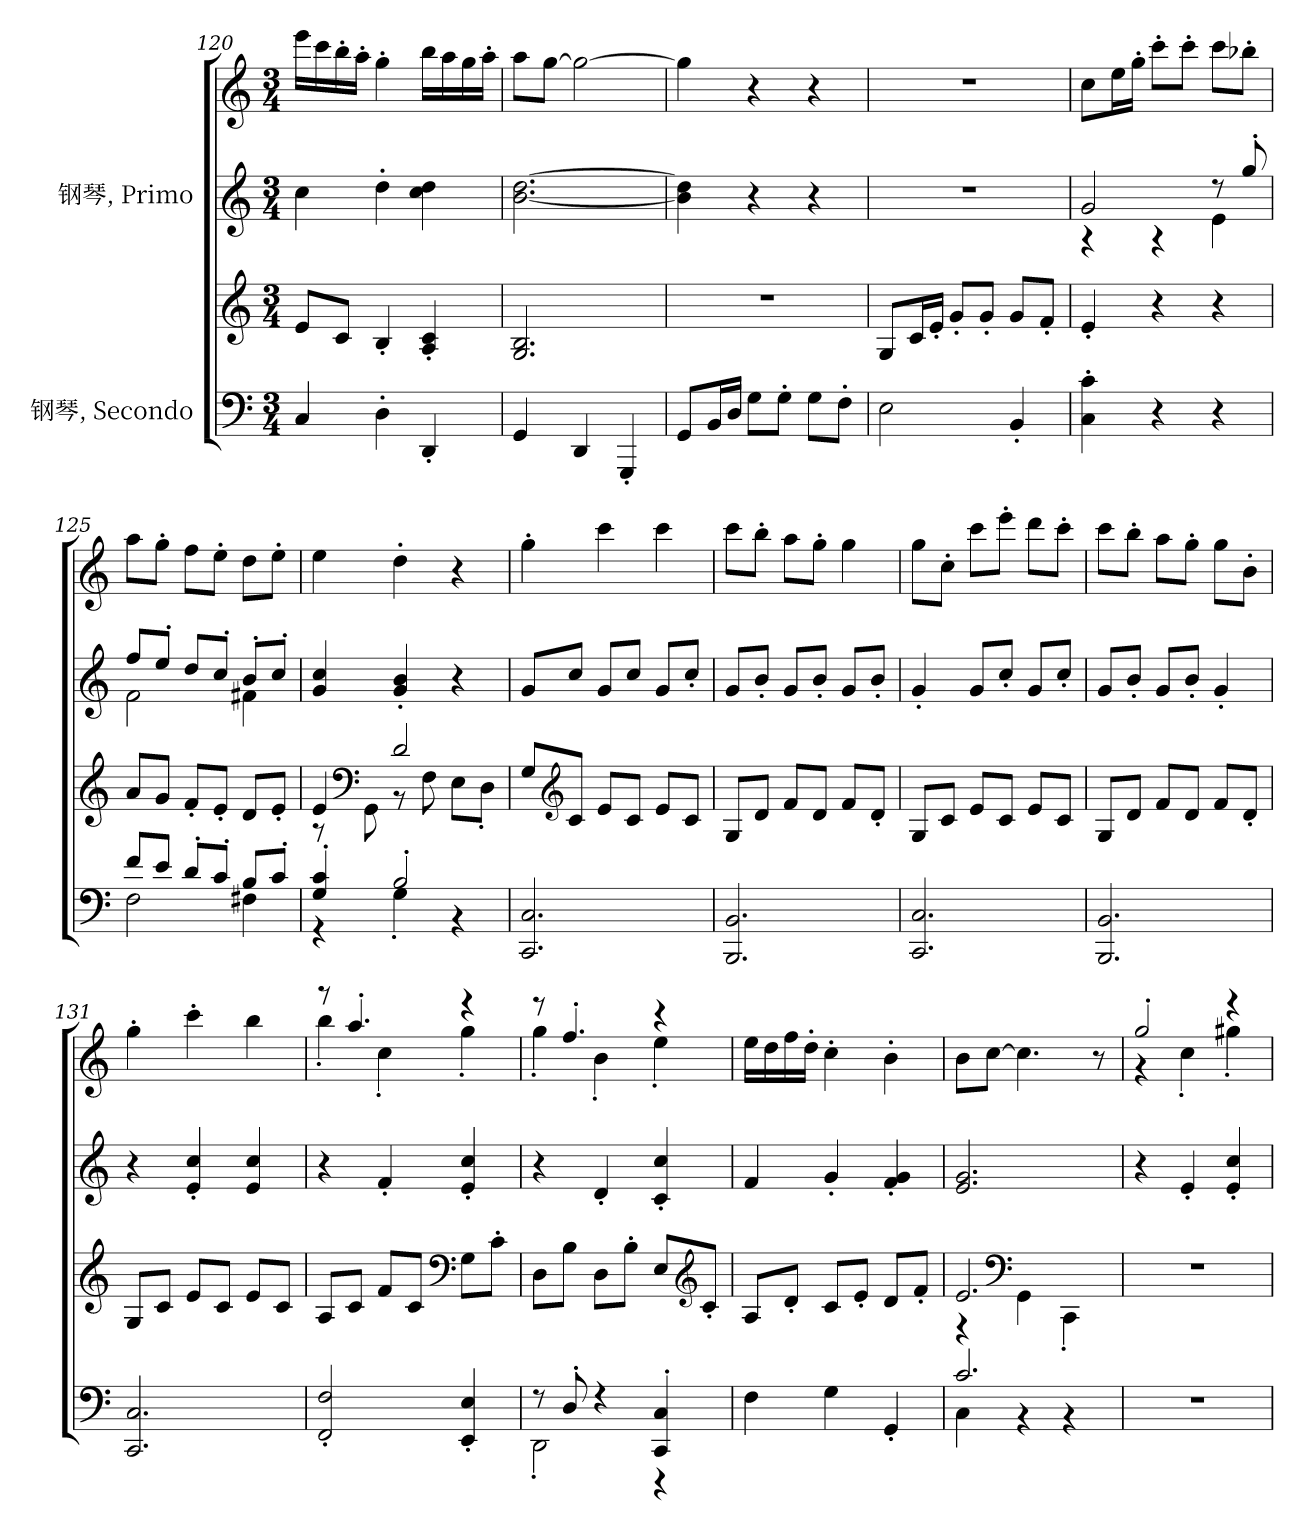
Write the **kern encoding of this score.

**kern	**kern	**kern	**kern
*part2	*part2	*part1	*part1
*staff4	*staff3	*staff2	*staff1
*I"钢琴, Secondo	*	*I"钢琴, Primo	*
*clefF4	*clefG2	*clefG2	*clefG2
*k[]	*k[]	*k[]	*k[]
*M3/4	*M3/4	*M3/4	*M3/4
=120	=120	=120	=120
4C/	8e/L	4cc\	16eee\LL
.	.	.	16ccc\
.	8c/J	.	16bb'\
.	.	.	16aa'\JJ
4D'\	4B'/	4dd'\	4gg'\
4DD'/	4A/' 4c/'	4cc\ 4dd\	16bb\LL
.	.	.	16aa\
.	.	.	16gg\
.	.	.	16aa'\JJ
=121	=121	=121	=121
4GG/	2.G/ 2.B/	[2.b\ [2.dd\	8aa\L
.	.	.	[8gg\J
4DD/	.	.	2gg\_
4GGG'/	.	.	.
=122	=122	=122	=122
8GG/L	2.r	4b\] 4dd\]	4gg\]
16BB/L	.	.	.
16D/JJ	.	.	.
8G\L	.	4r	4r
8G'\J	.	.	.
8G\L	.	4r	4r
8F'\J	.	.	.
!!LO:LB:g=z
=123	=123	=123	=123
2E\	8G/L	2.r	2.r
.	16c/L	.	.
.	16e'/JJ	.	.
.	8g'/L	.	.
.	8g'/J	.	.
4BB'/	8g/L	.	.
.	8f'/J	.	.
=124	=124	=124	=124
*	*	*^	*
4C\' 4c\'	4e'/	2g/	4r	8cc\L
.	.	.	.	16ee\L
.	.	.	.	16gg'\JJ
4r	4r	.	4r	8ccc'\L
.	.	.	.	8ccc'\J
4r	4r	8r	4e\	8ccc\L
.	.	8gg'/	.	8bb-X'\J
=125	=125	=125	=125	=125
*^	*	*	*	*
8f/L	2F\	8a/L	8ff/L	2f\	8aa\L
8e/J	.	8g/J	8ee'/J	.	8gg'\J
8d'/L	.	8f'/L	8dd/L	.	8ff\L
8c'/J	.	8e'/J	8cc'/J	.	8ee'\J
8B/L	4F#X\	8d/L	8b'/L	4f#X\	8dd\L
8c'/J	.	8e'/J	8cc'/J	.	8ee'\J
*	*	*	*v	*v	*
=126	=126	=126	=126	=126
*	*	*^	*	*
4G/' 4c/'	4r	4e/	8r	4g/ 4cc/	4ee\
*	*	*clefF4	*	*	*
.	.	.	8GG\	.	.
2B'/	4G'\	2d/	8r	4g/' 4b/'	4dd'\
.	.	.	8F\	.	.
.	4r	.	8E\L	4r	4r
.	.	.	8D'\J	.	.
*v	*v	*	*	*	*
*	*v	*v	*	*
=127	=127	=127	=127
2.CC/ 2.C/	8G/L	8g/L	4gg'\
*	*clefG2	*	*
.	8c/J	8cc/J	.
.	8e/L	8g/L	4ccc\
.	8c/J	8cc/J	.
.	8e/L	8g/L	4ccc\
.	8c/J	8cc'/J	.
!!LO:LB:g=z
=128	=128	=128	=128
2.BBB/ 2.BB/	8G/L	8g/L	8ccc\L
.	8d/J	8b'/J	8bb'\J
.	8f/L	8g/L	8aa\L
.	8d/J	8b'/J	8gg'\J
.	8f/L	8g/L	4gg\
.	8d'/J	8b'/J	.
=129	=129	=129	=129
2.CC/ 2.C/	8G/L	4g'/	8gg\L
.	8c/J	.	8cc'\J
.	8e/L	8g/L	8ccc\L
.	8c/J	8cc'/J	8eee'\J
.	8e/L	8g/L	8ddd\L
.	8c/J	8cc'/J	8ccc'\J
=130	=130	=130	=130
2.BBB/ 2.BB/	8G/L	8g/L	8ccc\L
.	8d/J	8b'/J	8bb'\J
.	8f/L	8g/L	8aa\L
.	8d/J	8b'/J	8gg'\J
.	8f/L	4g'/	8gg\L
.	8d'/J	.	8b'\J
=131	=131	=131	=131
2.CC/ 2.C/	8G/L	4r	4gg'\
.	8c/J	.	.
.	8e/L	4e/' 4cc/'	4ccc'\
.	8c/J	.	.
.	8e/L	4e/ 4cc/	4bb\
.	8c/J	.	.
=132	=132	=132	=132
*	*	*	*^
2FF/' 2F/'	8A/L	4r	8r	4bb'\
.	8c/J	.	4.aa'/	.
.	8f/L	4f'/	.	4cc'\
.	8c/J	.	.	.
*	*clefF4	*	*	*
4EE/' 4E/'	8G\L	4e/' 4cc/'	4r	4gg'\
.	8c'\J	.	.	.
!!LO:PB:g=z	!!
=133	=133	=133	=133	=133
*^	*	*	*	*
8r	2DD'\	8D\L	4r	8r	4gg'\
8D'/	.	8B\J	.	4.ff'/	.
4r	.	8D\L	4d'/	.	4b'\
.	.	8B'\J	.	.	.
4CC/' 4C/'	4r	8E/L	4c/' 4cc/'	4r	4ee'\
*	*	*clefG2	*	*	*
.	.	8c'/J	.	.	.
*v	*v	*	*	*v	*v
=134	=134	=134	=134
4F\	8A/L	4f/	16ee\LL
.	.	.	16dd\
.	8d'/J	.	16ff\
.	.	.	16dd'\JJ
4G\	8c/L	4g'/	4cc'\
.	8e'/J	.	.
4GG'/	8d/L	4f/' 4g/'	4b'\
.	8f'/J	.	.
=135	=135	=135	=135
*^	*^	*	*
2.c/	4C\	2.e/	4r	2.e/ 2.g/	8b\L
.	.	.	.	.	[8cc\J
*	*	*clefF4	*	*	*
.	4r	.	4GG\	.	4.cc\]
.	4r	.	4CC'\	.	.
.	.	.	.	.	8r
*v	*v	*	*	*	*
*	*v	*v	*	*
=136	=136	=136	=136
*	*	*	*^
2.r	2.r	4r	2gg'/	4r
.	.	4e'/	.	4cc'\
.	.	4e/' 4cc/'	4r	4gg#X'\
*	*	*	*v	*v
=	=	=	=
*-	*-	*-	*-
